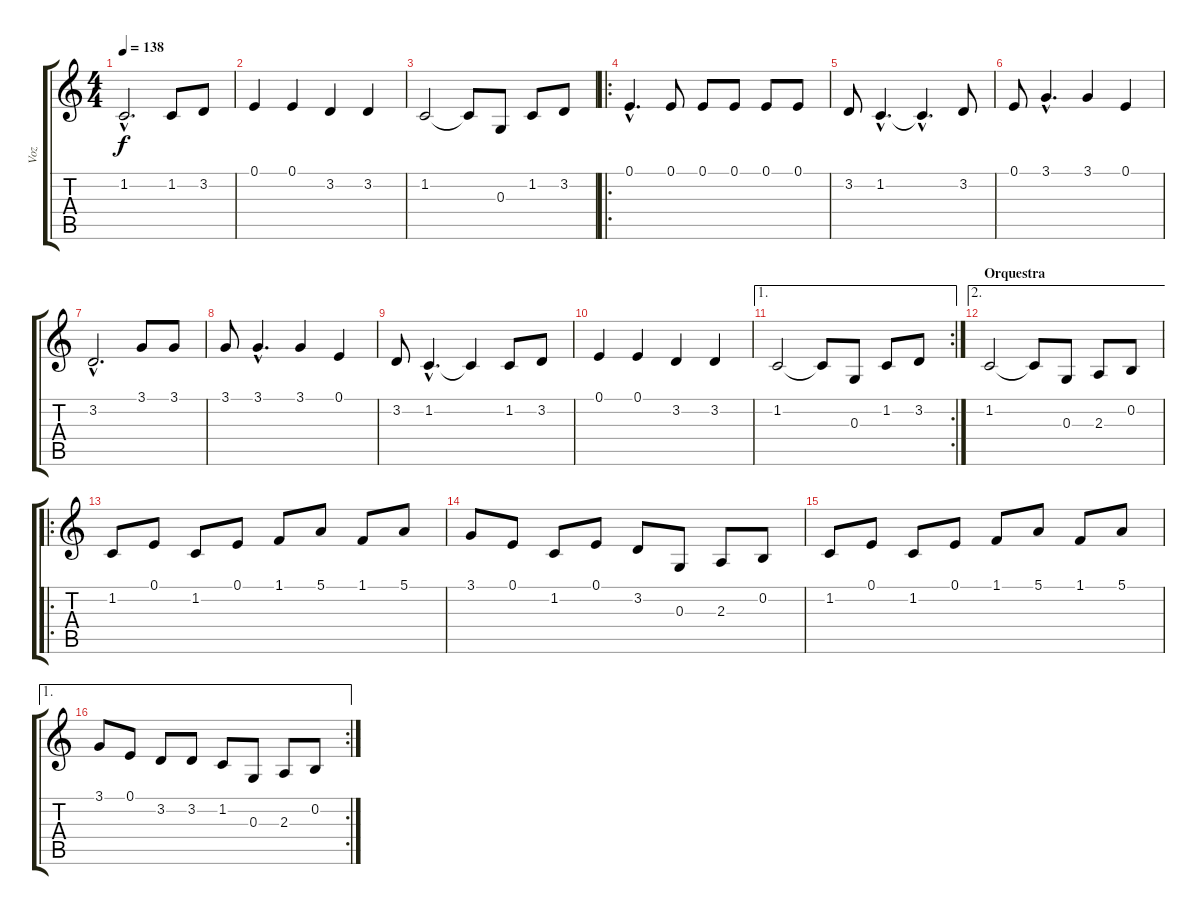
\track ("Voz" "Voz") {instrument sopranosax}
\staff {score tabs}
\tuning (E4 B3 G3 D3 A2 E2) {hide}
\ts (4 4)
\tempo 138
\clef g2
\ks c
1.2{hac}.2{d dy f} 1.2.8 3.2.8 |
0.1.4 0.1.4 3.2.4 3.2.4 |
1.2.2 1.2{t}.8 0.3.8 1.2.8 3.2.8 |
\ro
0.1{hac}.4{d} 0.1.8 0.1.8 0.1.8 0.1.8 0.1.8 |
3.2.8 1.2{hac}.4{d} 1.2{hac t}.4{d} 3.2.8 |
0.1.8 3.1{hac}.4{d} 3.1.4 0.1.4 |
3.2{hac}.2{d} 3.1.8 3.1.8 |
3.1.8 3.1{hac}.4{d} 3.1.4 0.1.4 |
3.2.8 1.2{hac}.4{d} 1.2{t}.4 1.2.8 3.2.8 |
0.1.4 0.1.4 3.2.4 3.2.4 |
\ae 1
\rc 2
1.2.2 1.2{t}.8 0.3.8 1.2.8 3.2.8 |
\ae 2
\section ("" "Orquestra")
1.2.2 1.2{t}.8 0.3.8 2.3.8 0.2.8 |
\ro
1.2.8 0.1.8 1.2.8 0.1.8 1.1.8 5.1.8 1.1.8 5.1.8 |
3.1.8 0.1.8 1.2.8 0.1.8 3.2.8 0.3.8 2.3.8 0.2.8 |
1.2.8 0.1.8 1.2.8 0.1.8 1.1.8 5.1.8 1.1.8 5.1.8 |
\ae 1
\rc 2
3.1.8 0.1.8 3.2.8 3.2.8 1.2.8 0.3.8 2.3.8 0.2.8
